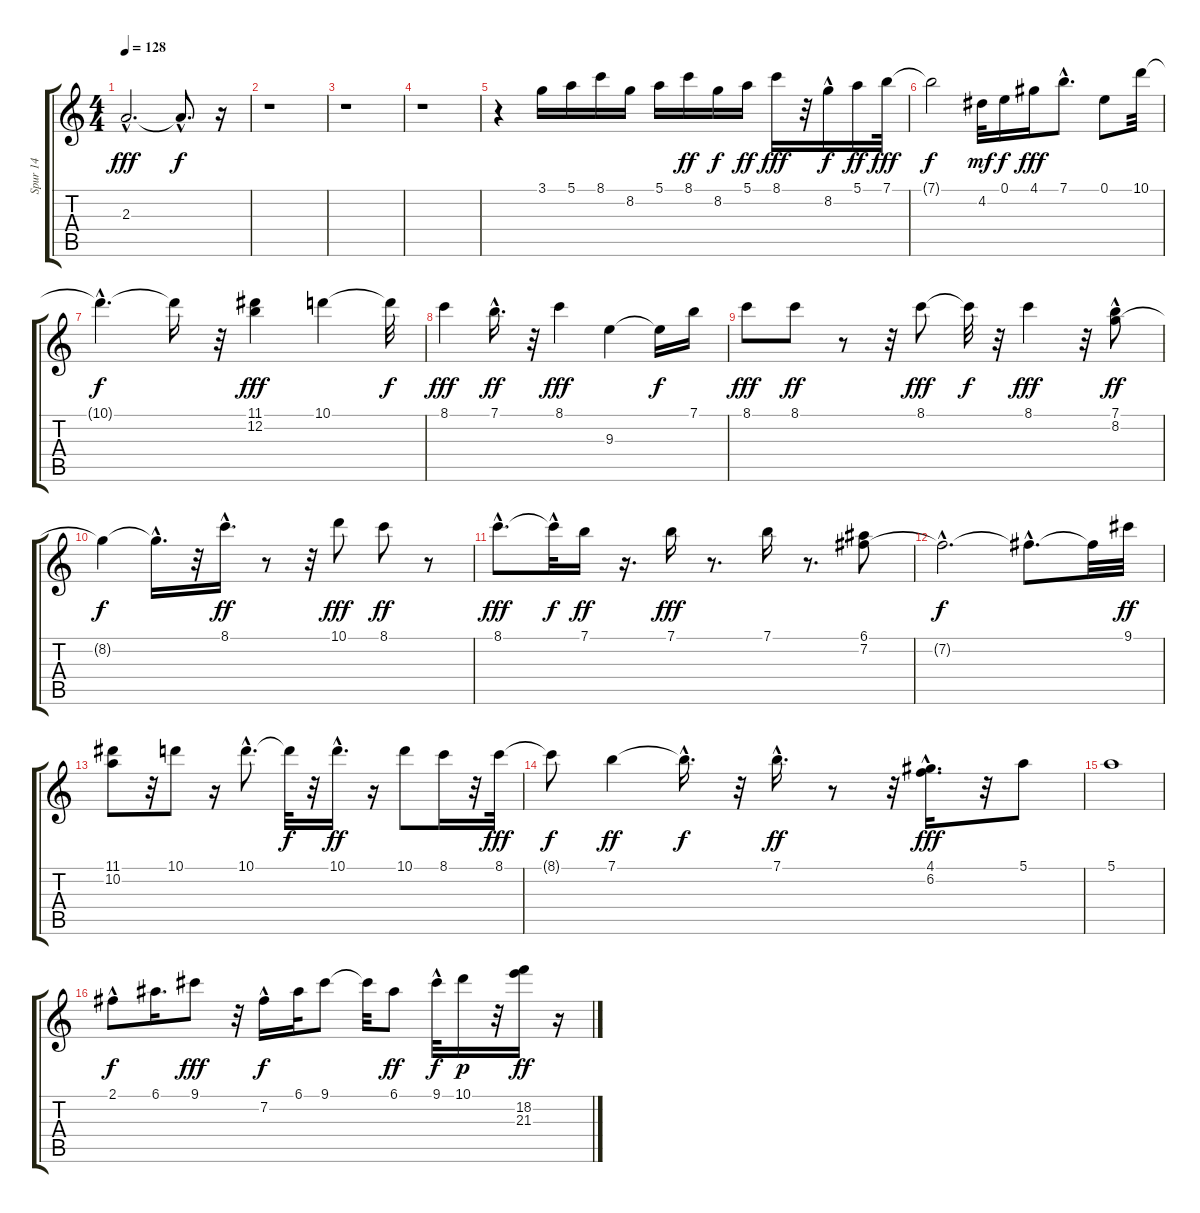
\track ("Spur 14" "Spur 14") {instrument distortionguitar}
\staff {score tabs}
\tuning (E4 B3 G3 D3 A2 E2) {hide}
\ts (4 4)
\tempo 128
\clef g2
\ks c
2.3{hac}.2{d dy fff} 2.3{hac t}.8{d dy f} r.16 |
r.1 |
r.1 |
r.1 |
r.4 3.1.16 5.1.16 8.1.16 8.2.16 5.1.16 8.1.16{dy ff} 8.2.16{dy f} 5.1.16{dy ff} 8.1.16{dy fff} r.32 8.2{hac}.16{dy f} 5.1.16{dy ff} 7.1.32{dy fff} |
7.1{t}.2{dy f} 4.2.32{dy mf} 0.1.16{dy f} 4.1.16{dy fff} 7.1{hac}.8{d} 0.1.8 10.1.32 |
10.1{hac t}.4{d dy f} 10.1{t}.16 r.32 (11.1 12.2).4{dy fff} 10.1.4 10.1{t}.32{dy f} |
8.1.4{dy fff} 7.1{hac}.16{d dy ff} r.32 8.1.4{dy fff} 9.3.4 9.3{t}.16{dy f} 7.1.16 |
8.1.8{dy fff} 8.1.8{dy ff} r.8 r.32 8.1.8{dy fff} 8.1{t}.32{dy f} r.32 8.1.4{dy fff} r.32 (7.1{hac} 8.2).8{dy ff} |
8.2{t}.4{dy f} 8.2{hac t}.16{d} r.32 8.1{hac}.16{d dy ff} r.8 r.32 10.1.8{dy fff} 8.1.8{dy ff} r.8 |
8.1{hac}.8{d dy fff} 8.1{hac t}.32{dy f} 7.1.16{dy ff} r.16{d} 7.1.16{dy fff} r.8{d} 7.1.16 r.8{d} (6.1 7.2).8 |
7.2{hac t}.2{d dy f} 7.2{hac t}.8{d} 7.2{t}.32 9.1.32{dy ff} |
(11.1 10.2).8 r.32 10.1.8 r.16 10.1{hac}.8{d} 10.1{t}.32{dy f} r.32 10.1{hac}.16{d dy ff} r.16 10.1.8 8.1.16 r.32 8.1.32{dy fff} |
8.1{t}.8{dy f} 7.1.4{dy ff} 7.1{hac t}.16{d dy f} r.32 7.1{hac}.16{d dy ff} r.8 r.32 (4.1{hac} 6.2).16{d dy fff} r.32 5.1.8 |
5.1.1 |
2.1{hac}.8{dy f} 6.1.16{d} 9.1.8{dy fff} r.32 7.2{hac}.16{dy f} 6.1.32 9.1.8 9.1{t}.32 6.1.8{dy ff} 9.1{hac}.32{dy f} 10.1.16{dy p} r.32 (18.2 21.3).16{dy ff} r.16
